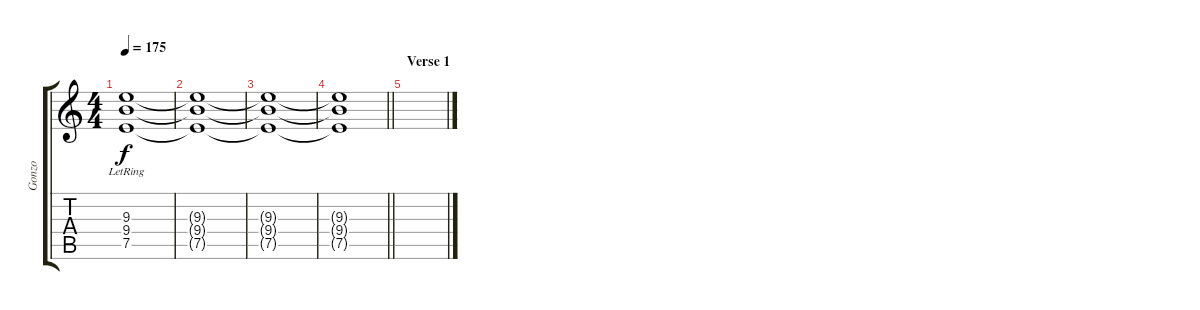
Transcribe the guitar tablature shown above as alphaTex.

\track ("Gonzo" "Gonzo") {instrument distortionguitar}
\staff {score tabs}
\tuning (E4 B3 G3 D3 A2 E2) {hide}
\ts (4 4)
\tempo 175
\clef g2
\ks c
(9.3{lr} 9.4{lr} 7.5{lr}).1{dy f} |
(9.3{t} 9.4{t} 7.5{t}).1{volume 4} |
(9.3{t} 9.4{t} 7.5{t}).1 |
\barLineRight lightlight
(9.3{t} 9.4{t} 7.5{t}).1 |
\section ("" "Verse 1")
